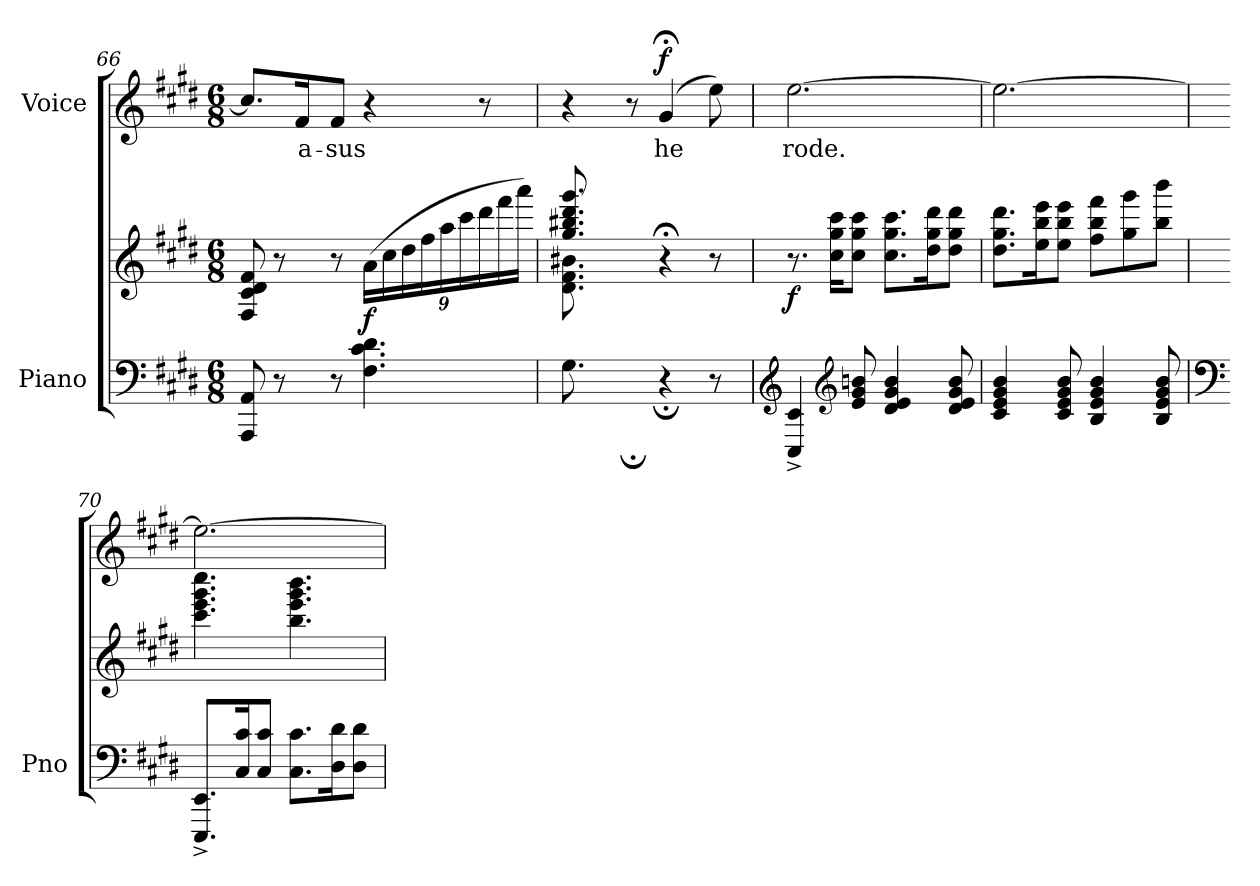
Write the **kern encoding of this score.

**kern	**kern	**dynam	**kern	**text	**dynam
*part2	*part2	*part2	*part1	*part1	*part1
*staff3	*staff2	*staff2/3	*staff1	*staff1	*staff1
*I"Piano	*	*	*I"Voice	*	*
*I'Pno	*	*	*	*	*
*clefF4	*clefG2	*	*clefG2	*	*
*k[f#c#g#d#]	*k[f#c#g#d#]	*	*k[f#c#g#d#]	*	*
*M6/8	*M6/8	*	*M6/8	*	*
=66	=66	=66	=66	=66	=66
8AAA/ 8AA/	8F#/ 8c#/ 8d#/ 8f#/	.	8.cc#/L]	.	.
8r	8r	.	.	.	.
!	!	!	!	!LO:LY:b	!
.	.	.	16f#/K	-a-	.
!	!	!	!	!LO:LY:b	!
8r	8r	.	8f#/J	-sus	.
*	*Xbrackettup	*	*	*	*
!	!	!LO:DY:b	!	!	!
4.F#\ 4.c#\ 4.d#\	(24a\LL	f	4r	.	.
.	24cc#\	.	.	.	.
.	24dd#\	.	.	.	.
.	24ff#\	.	.	.	.
.	24aa\	.	.	.	.
.	24ccc#\	.	.	.	.
.	24ddd#\	.	8r	.	.
.	24fff#\	.	.	.	.
.	24aaa\JJ)	.	.	.	.
!!LO:LB:g=z
=67	=67	=67	=67	=67	=67
*^	*^	*	*	*	*
*	*^	*	*	*	*	*	*
8.ryy	8.ryy	8.G#\	8.gg#/ 8.bb#X/ 8.ddd#/ 8.ggg#/L	8.d#\ 8.f#\ 8.b#X\L	.	4r	.	.
16G#/K	16GG#^\K	2ryy	8.ryy	2ryy	.	.	.	.
8G#/J	8GG#;<^\J	.	.	.	.	8r	.	.
!	!	!	!	!	!	!	!LO:LY:b	!LO:DY:a
4.ryy	4r;<	.	4r;<	.	.	(4g#;</	he	f
.	8r	.	8r	.	.	8ee\)	.	.
.	.	16ryy	.	16ryy	.	.	.	.
=68	=68	=68	=68	=68	=68	=68	=68	=68
!	!	!	!	!	!LO:DY:b	!	!LO:LY:b	!
*v	*v	*v	*	*	*	*	*	*
*	*v	*v	*	*	*	*
4EEE/^> 4EE/^>	8.r	f	[2.ee\	rode.	.
.	16cc#\ 16gg#\ 16ccc#\KL	.	.	.	.
*clefG2	*	*	*	*	*
8e/ 8g#/ 8bn/	8cc#\ 8gg#\ 8ccc#\J	.	.	.	.
4d#/ 4e/ 4g#/ 4b/	8.cc#\ 8.gg#\ 8.ccc#\L	.	.	.	.
.	16dd#\ 16gg#\ 16ddd#\K	.	.	.	.
8d#/ 8e/ 8g#/ 8b/	8dd#\ 8gg#\ 8ddd#\J	.	.	.	.
=69	=69	=69	=69	=69	=69
4c#/ 4e/ 4g#/ 4b/	8.dd#\ 8.gg#\ 8.ddd#\L	.	2.ee\_	.	.
.	16ee\ 16bb\ 16eee\K	.	.	.	.
8c#/ 8e/ 8g#/ 8b/	8ee\ 8bb\ 8eee\J	.	.	.	.
4B/ 4e/ 4g#/ 4b/	8ff#\ 8bb\ 8fff#\L	.	.	.	.
.	8gg#\ 8ggg#\	.	.	.	.
8B/ 8e/ 8g#/ 8b/	8bb\ 8bbb\J	.	.	.	.
!!LO:LB:g=z
=70	=70	=70	=70	=70	=70
*clefF4	*	*	*	*	*
8.EEE/^> 8.EE/^>L	4.ccc#\ 4.eee\ 4.ggg#\ 4.cccc#\	.	2.ee\_	.	.
16C#/ 16c#/K	.	.	.	.	.
8C#/ 8c#/J	.	.	.	.	.
8.C#\ 8.c#\L	4.bb\ 4.eee\ 4.ggg#\ 4.bbb\	.	.	.	.
16D#\ 16d#\K	.	.	.	.	.
8D#\ 8d#\J	.	.	.	.	.
=	=	=	=	=	=
*-	*-	*-	*-	*-	*-
